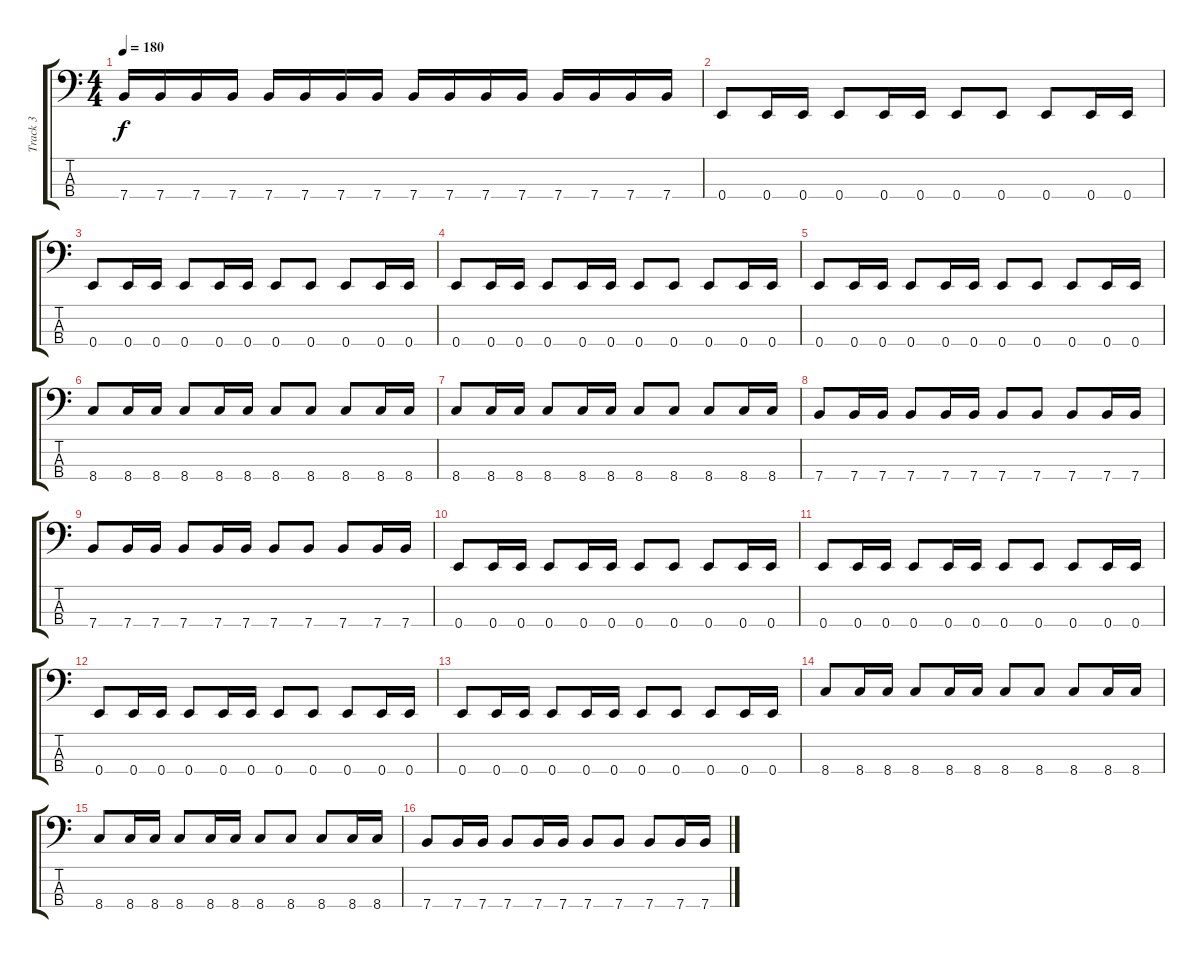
\track ("Track 3" "Track 3") {instrument electricbassfinger}
\staff {score tabs}
\tuning (G2 D2 A1 E1) {hide}
\ts (4 4)
\tempo 180
\clef f4
\ks c
7.4.16{dy f} 7.4.16 7.4.16 7.4.16 7.4.16 7.4.16 7.4.16 7.4.16 7.4.16 7.4.16 7.4.16 7.4.16 7.4.16 7.4.16 7.4.16 7.4.16 |
0.4.8 0.4.16 0.4.16 0.4.8 0.4.16 0.4.16 0.4.8 0.4.8 0.4.8 0.4.16 0.4.16 |
0.4.8 0.4.16 0.4.16 0.4.8 0.4.16 0.4.16 0.4.8 0.4.8 0.4.8 0.4.16 0.4.16 |
0.4.8 0.4.16 0.4.16 0.4.8 0.4.16 0.4.16 0.4.8 0.4.8 0.4.8 0.4.16 0.4.16 |
0.4.8 0.4.16 0.4.16 0.4.8 0.4.16 0.4.16 0.4.8 0.4.8 0.4.8 0.4.16 0.4.16 |
8.4.8 8.4.16 8.4.16 8.4.8 8.4.16 8.4.16 8.4.8 8.4.8 8.4.8 8.4.16 8.4.16 |
8.4.8 8.4.16 8.4.16 8.4.8 8.4.16 8.4.16 8.4.8 8.4.8 8.4.8 8.4.16 8.4.16 |
7.4.8 7.4.16 7.4.16 7.4.8 7.4.16 7.4.16 7.4.8 7.4.8 7.4.8 7.4.16 7.4.16 |
7.4.8 7.4.16 7.4.16 7.4.8 7.4.16 7.4.16 7.4.8 7.4.8 7.4.8 7.4.16 7.4.16 |
0.4.8 0.4.16 0.4.16 0.4.8 0.4.16 0.4.16 0.4.8 0.4.8 0.4.8 0.4.16 0.4.16 |
0.4.8 0.4.16 0.4.16 0.4.8 0.4.16 0.4.16 0.4.8 0.4.8 0.4.8 0.4.16 0.4.16 |
0.4.8 0.4.16 0.4.16 0.4.8 0.4.16 0.4.16 0.4.8 0.4.8 0.4.8 0.4.16 0.4.16 |
0.4.8 0.4.16 0.4.16 0.4.8 0.4.16 0.4.16 0.4.8 0.4.8 0.4.8 0.4.16 0.4.16 |
8.4.8 8.4.16 8.4.16 8.4.8 8.4.16 8.4.16 8.4.8 8.4.8 8.4.8 8.4.16 8.4.16 |
8.4.8 8.4.16 8.4.16 8.4.8 8.4.16 8.4.16 8.4.8 8.4.8 8.4.8 8.4.16 8.4.16 |
7.4.8 7.4.16 7.4.16 7.4.8 7.4.16 7.4.16 7.4.8 7.4.8 7.4.8 7.4.16 7.4.16
